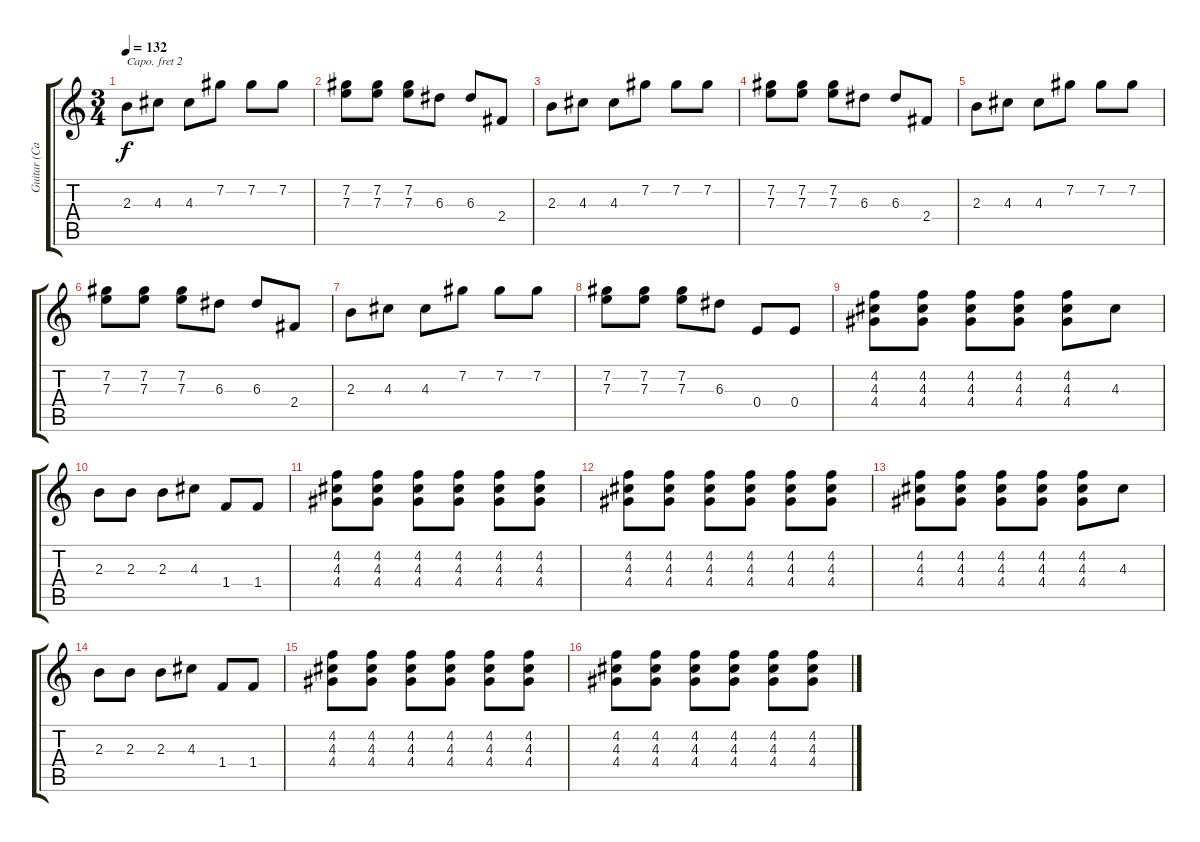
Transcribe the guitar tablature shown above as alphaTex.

\track ("Guitar (Carrie)" "Guitar (Ca") {instrument electricguitarclean}
\staff {score tabs}
\capo 2
\tuning (E4 B3 G3 D3 A2 E2) {hide}
\ts (3 4)
\tempo 132
\clef g2
\ks c
2.3.8{dy f} 4.3.8 4.3.8 7.2.8 7.2.8 7.2.8 |
(7.2 7.3).8 (7.2 7.3).8 (7.2 7.3).8 6.3.8 6.3.8 2.4.8 |
2.3.8 4.3.8 4.3.8 7.2.8 7.2.8 7.2.8 |
(7.2 7.3).8 (7.2 7.3).8 (7.2 7.3).8 6.3.8 6.3.8 2.4.8 |
2.3.8 4.3.8 4.3.8 7.2.8 7.2.8 7.2.8 |
(7.2 7.3).8 (7.2 7.3).8 (7.2 7.3).8 6.3.8 6.3.8 2.4.8 |
2.3.8 4.3.8 4.3.8 7.2.8 7.2.8 7.2.8 |
(7.2 7.3).8 (7.2 7.3).8 (7.2 7.3).8 6.3.8 0.4.8 0.4.8 |
(4.2 4.3 4.4).8 (4.2 4.3 4.4).8 (4.2 4.3 4.4).8 (4.2 4.3 4.4).8 (4.2 4.3 4.4).8 4.3.8 |
2.3.8 2.3.8 2.3.8 4.3.8 1.4.8 1.4.8 |
(4.2 4.3 4.4).8 (4.2 4.3 4.4).8 (4.2 4.3 4.4).8 (4.2 4.3 4.4).8 (4.2 4.3 4.4).8 (4.2 4.3 4.4).8 |
(4.2 4.3 4.4).8 (4.2 4.3 4.4).8 (4.2 4.3 4.4).8 (4.2 4.3 4.4).8 (4.2 4.3 4.4).8 (4.2 4.3 4.4).8 |
(4.2 4.3 4.4).8 (4.2 4.3 4.4).8 (4.2 4.3 4.4).8 (4.2 4.3 4.4).8 (4.2 4.3 4.4).8 4.3.8 |
2.3.8 2.3.8 2.3.8 4.3.8 1.4.8 1.4.8 |
(4.2 4.3 4.4).8 (4.2 4.3 4.4).8 (4.2 4.3 4.4).8 (4.2 4.3 4.4).8 (4.2 4.3 4.4).8 (4.2 4.3 4.4).8 |
(4.2 4.3 4.4).8 (4.2 4.3 4.4).8 (4.2 4.3 4.4).8 (4.2 4.3 4.4).8 (4.2 4.3 4.4).8 (4.2 4.3 4.4).8
